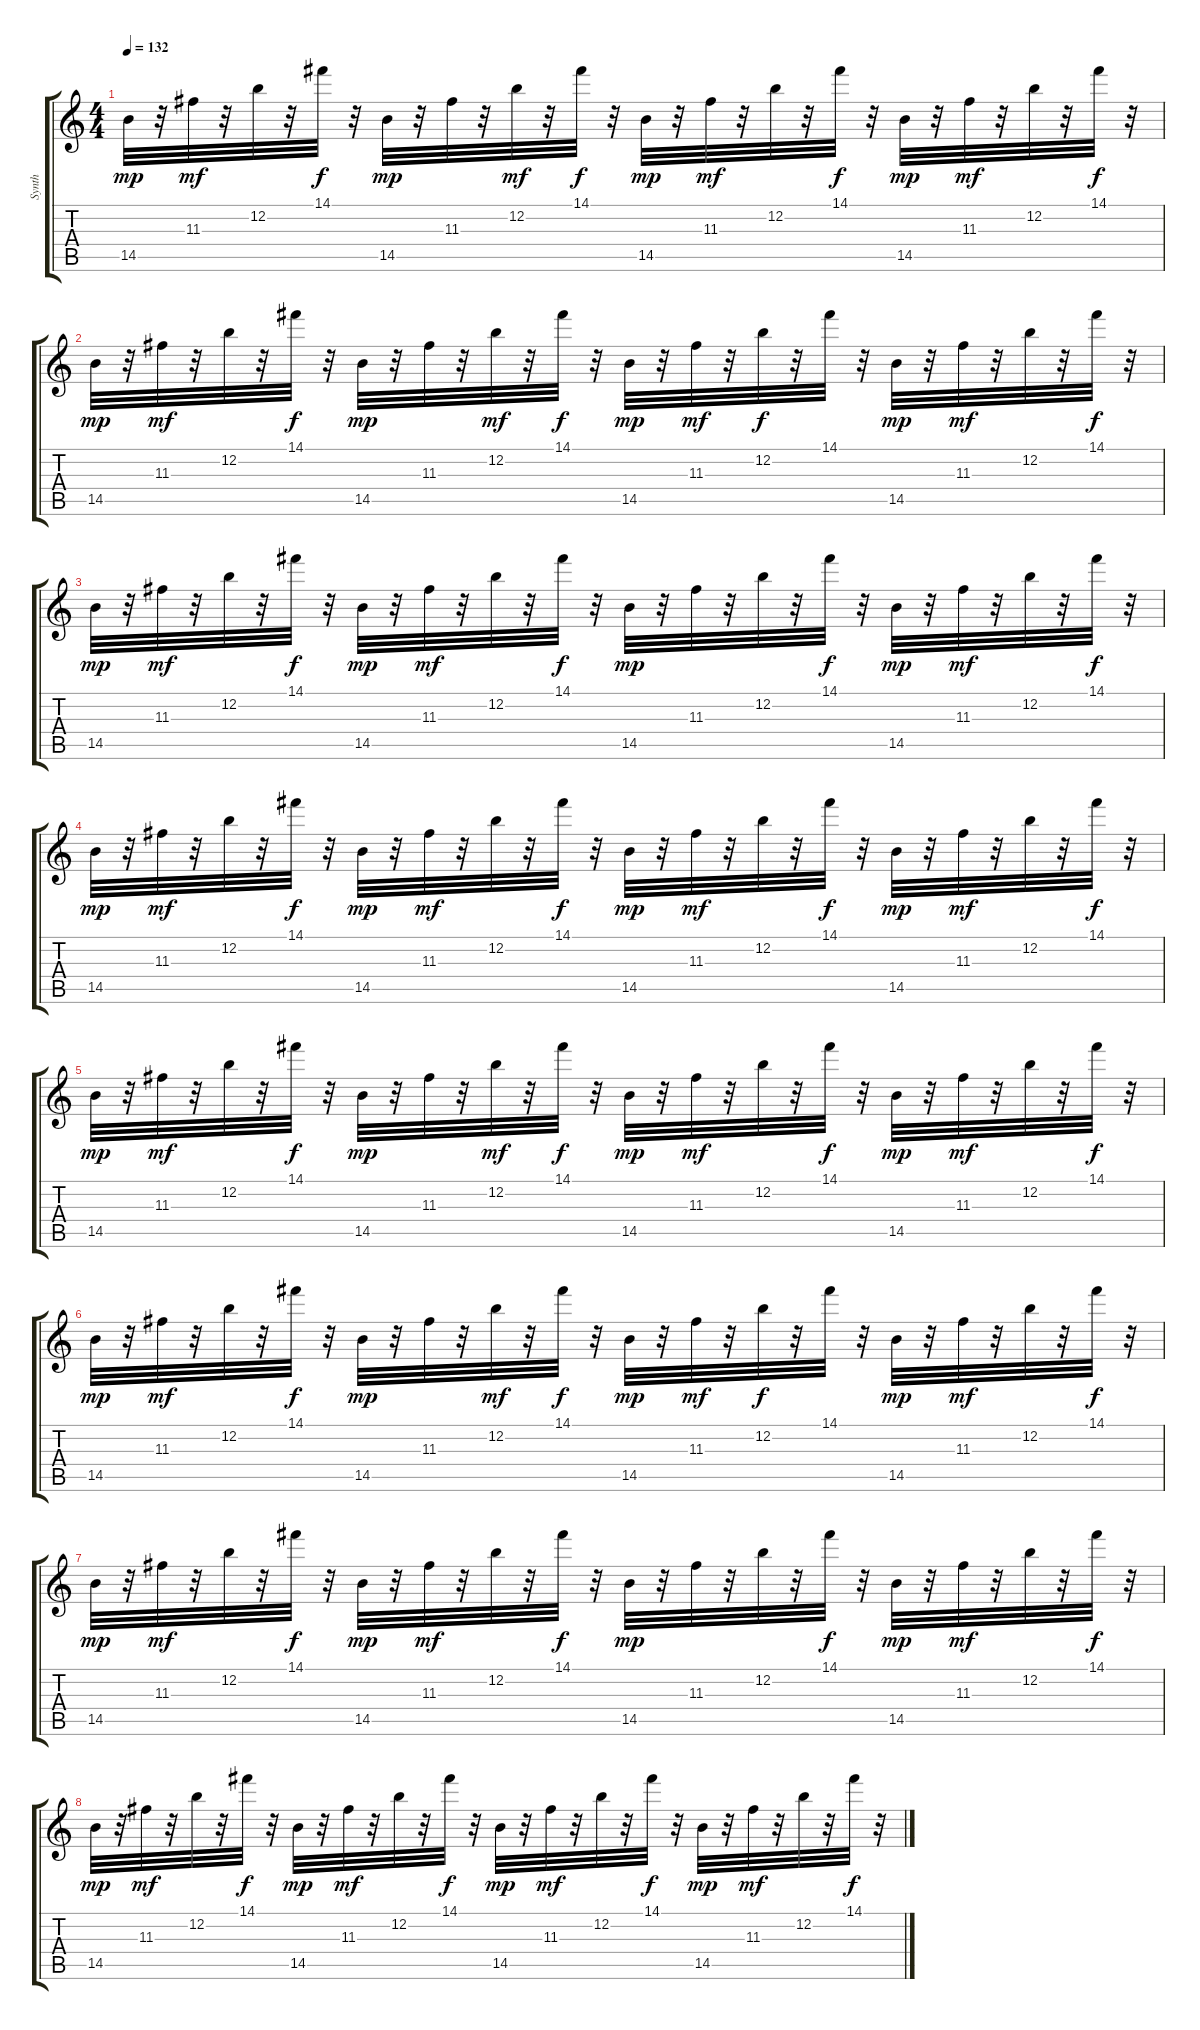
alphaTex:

\track ("Synth" "Synth") {instrument electricbasspick}
\staff {score tabs}
\tuning (E4 B3 G3 D3 A2 E2) {hide}
\ts (4 4)
\tempo 132
\clef g2
\ks c
14.5.32{dy mp} r.32 11.3.32{dy mf} r.32 12.2.32 r.32 14.1.32{dy f} r.32 14.5.32{dy mp} r.32 11.3.32 r.32 12.2.32{dy mf} r.32 14.1.32{dy f} r.32 14.5.32{dy mp} r.32 11.3.32{dy mf} r.32 12.2.32 r.32 14.1.32{dy f} r.32 14.5.32{dy mp} r.32 11.3.32{dy mf} r.32 12.2.32 r.32 14.1.32{dy f} r.32 |
14.5.32{dy mp} r.32 11.3.32{dy mf} r.32 12.2.32 r.32 14.1.32{dy f} r.32 14.5.32{dy mp} r.32 11.3.32 r.32 12.2.32{dy mf} r.32 14.1.32{dy f} r.32 14.5.32{dy mp} r.32 11.3.32{dy mf} r.32 12.2.32{dy f} r.32 14.1.32 r.32 14.5.32{dy mp} r.32 11.3.32{dy mf} r.32 12.2.32 r.32 14.1.32{dy f} r.32 |
14.5.32{dy mp} r.32 11.3.32{dy mf} r.32 12.2.32 r.32 14.1.32{dy f} r.32 14.5.32{dy mp} r.32 11.3.32{dy mf} r.32 12.2.32 r.32 14.1.32{dy f} r.32 14.5.32{dy mp} r.32 11.3.32 r.32 12.2.32 r.32 14.1.32{dy f} r.32 14.5.32{dy mp} r.32 11.3.32{dy mf} r.32 12.2.32 r.32 14.1.32{dy f} r.32 |
14.5.32{dy mp} r.32 11.3.32{dy mf} r.32 12.2.32 r.32 14.1.32{dy f} r.32 14.5.32{dy mp} r.32 11.3.32{dy mf} r.32 12.2.32 r.32 14.1.32{dy f} r.32 14.5.32{dy mp} r.32 11.3.32{dy mf} r.32 12.2.32 r.32 14.1.32{dy f} r.32 14.5.32{dy mp} r.32 11.3.32{dy mf} r.32 12.2.32 r.32 14.1.32{dy f} r.32 |
14.5.32{dy mp} r.32 11.3.32{dy mf} r.32 12.2.32 r.32 14.1.32{dy f} r.32 14.5.32{dy mp} r.32 11.3.32 r.32 12.2.32{dy mf} r.32 14.1.32{dy f} r.32 14.5.32{dy mp} r.32 11.3.32{dy mf} r.32 12.2.32 r.32 14.1.32{dy f} r.32 14.5.32{dy mp} r.32 11.3.32{dy mf} r.32 12.2.32 r.32 14.1.32{dy f} r.32 |
14.5.32{dy mp} r.32 11.3.32{dy mf} r.32 12.2.32 r.32 14.1.32{dy f} r.32 14.5.32{dy mp} r.32 11.3.32 r.32 12.2.32{dy mf} r.32 14.1.32{dy f} r.32 14.5.32{dy mp} r.32 11.3.32{dy mf} r.32 12.2.32{dy f} r.32 14.1.32 r.32 14.5.32{dy mp} r.32 11.3.32{dy mf} r.32 12.2.32 r.32 14.1.32{dy f} r.32 |
14.5.32{dy mp} r.32 11.3.32{dy mf} r.32 12.2.32 r.32 14.1.32{dy f} r.32 14.5.32{dy mp} r.32 11.3.32{dy mf} r.32 12.2.32 r.32 14.1.32{dy f} r.32 14.5.32{dy mp} r.32 11.3.32 r.32 12.2.32 r.32 14.1.32{dy f} r.32 14.5.32{dy mp} r.32 11.3.32{dy mf} r.32 12.2.32 r.32 14.1.32{dy f} r.32 |
14.5.32{dy mp} r.32 11.3.32{dy mf} r.32 12.2.32 r.32 14.1.32{dy f} r.32 14.5.32{dy mp} r.32 11.3.32{dy mf} r.32 12.2.32 r.32 14.1.32{dy f} r.32 14.5.32{dy mp} r.32 11.3.32{dy mf} r.32 12.2.32 r.32 14.1.32{dy f} r.32 14.5.32{dy mp} r.32 11.3.32{dy mf} r.32 12.2.32 r.32 14.1.32{dy f} r.32
